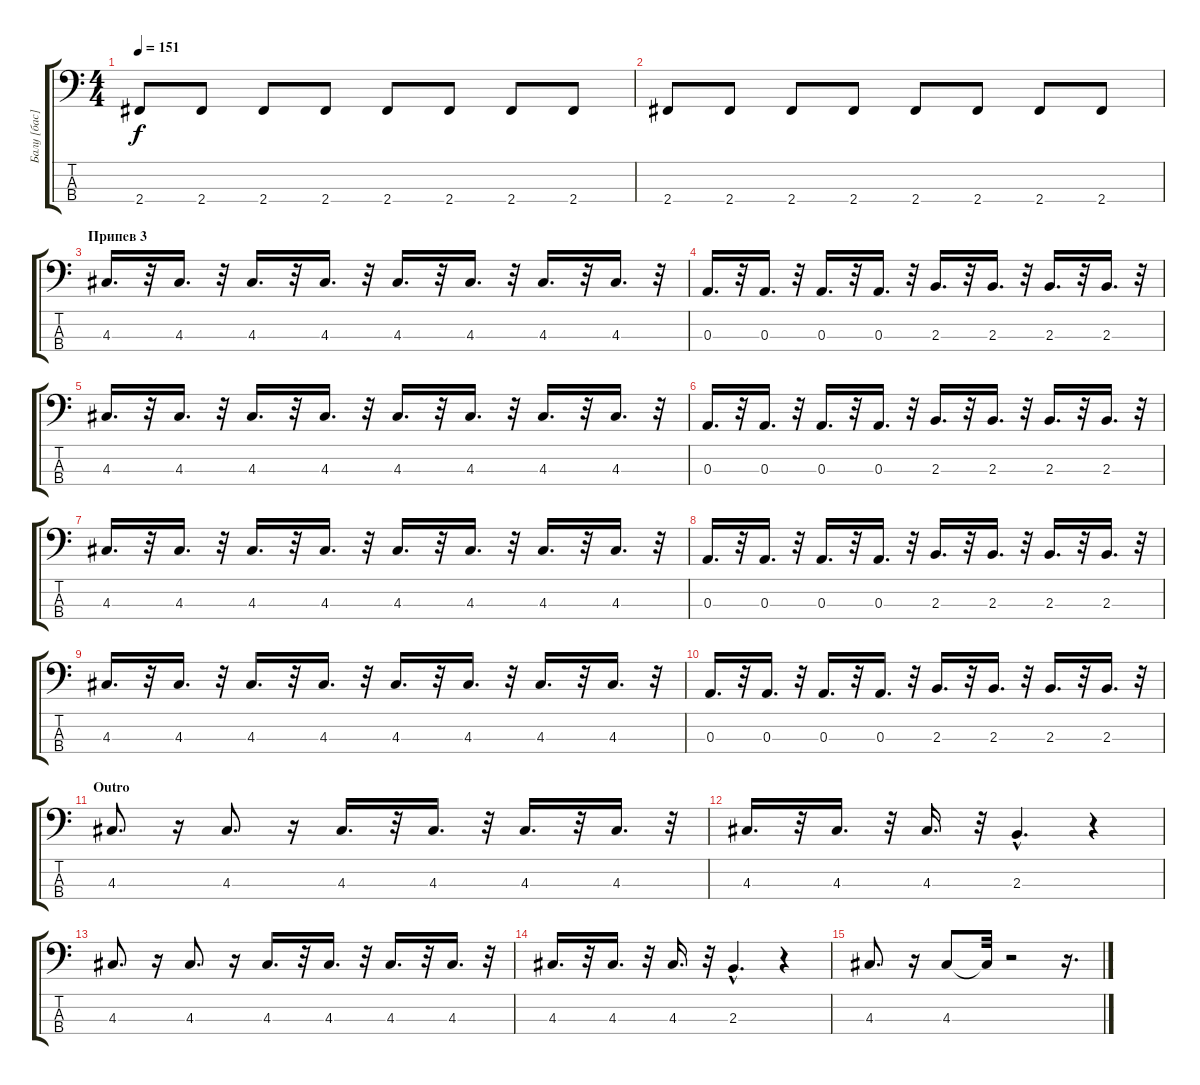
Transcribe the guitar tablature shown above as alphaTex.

\track ("Балу [бас]" "Балу [бас]") {instrument synthbass2}
\staff {score tabs}
\tuning (G2 D2 A1 E1) {hide}
\ts (4 4)
\tempo 151
\clef f4
\ks c
2.4.8{dy f} 2.4.8 2.4.8 2.4.8 2.4.8 2.4.8 2.4.8 2.4.8 |
2.4.8 2.4.8 2.4.8 2.4.8 2.4.8 2.4.8 2.4.8 2.4.8 |
\section ("" "Припев 3")
4.3.16{d} r.32 4.3.16{d} r.32 4.3.16{d} r.32 4.3.16{d} r.32 4.3.16{d} r.32 4.3.16{d} r.32 4.3.16{d} r.32 4.3.16{d} r.32 |
0.3.16{d} r.32 0.3.16{d} r.32 0.3.16{d} r.32 0.3.16{d} r.32 2.3.16{d} r.32 2.3.16{d} r.32 2.3.16{d} r.32 2.3.16{d} r.32 |
4.3.16{d} r.32 4.3.16{d} r.32 4.3.16{d} r.32 4.3.16{d} r.32 4.3.16{d} r.32 4.3.16{d} r.32 4.3.16{d} r.32 4.3.16{d} r.32 |
0.3.16{d} r.32 0.3.16{d} r.32 0.3.16{d} r.32 0.3.16{d} r.32 2.3.16{d} r.32 2.3.16{d} r.32 2.3.16{d} r.32 2.3.16{d} r.32 |
4.3.16{d} r.32 4.3.16{d} r.32 4.3.16{d} r.32 4.3.16{d} r.32 4.3.16{d} r.32 4.3.16{d} r.32 4.3.16{d} r.32 4.3.16{d} r.32 |
0.3.16{d} r.32 0.3.16{d} r.32 0.3.16{d} r.32 0.3.16{d} r.32 2.3.16{d} r.32 2.3.16{d} r.32 2.3.16{d} r.32 2.3.16{d} r.32 |
4.3.16{d} r.32 4.3.16{d} r.32 4.3.16{d} r.32 4.3.16{d} r.32 4.3.16{d} r.32 4.3.16{d} r.32 4.3.16{d} r.32 4.3.16{d} r.32 |
0.3.16{d} r.32 0.3.16{d} r.32 0.3.16{d} r.32 0.3.16{d} r.32 2.3.16{d} r.32 2.3.16{d} r.32 2.3.16{d} r.32 2.3.16{d} r.32 |
\section ("" "Outro")
4.3.8{d} r.16 4.3.8{d} r.16 4.3.16{d} r.32 4.3.16{d} r.32 4.3.16{d} r.32 4.3.16{d} r.32 |
4.3.16{d} r.32 4.3.16{d} r.32 4.3.16{d} r.32 2.3{hac}.4{d} r.4 |
4.3.8{d} r.16 4.3.8{d} r.16 4.3.16{d} r.32 4.3.16{d} r.32 4.3.16{d} r.32 4.3.16{d} r.32 |
4.3.16{d} r.32 4.3.16{d} r.32 4.3.16{d} r.32 2.3{hac}.4{d} r.4 |
4.3.8{d} r.16 4.3.8 4.3{t}.32 r.2 r.16{d}
